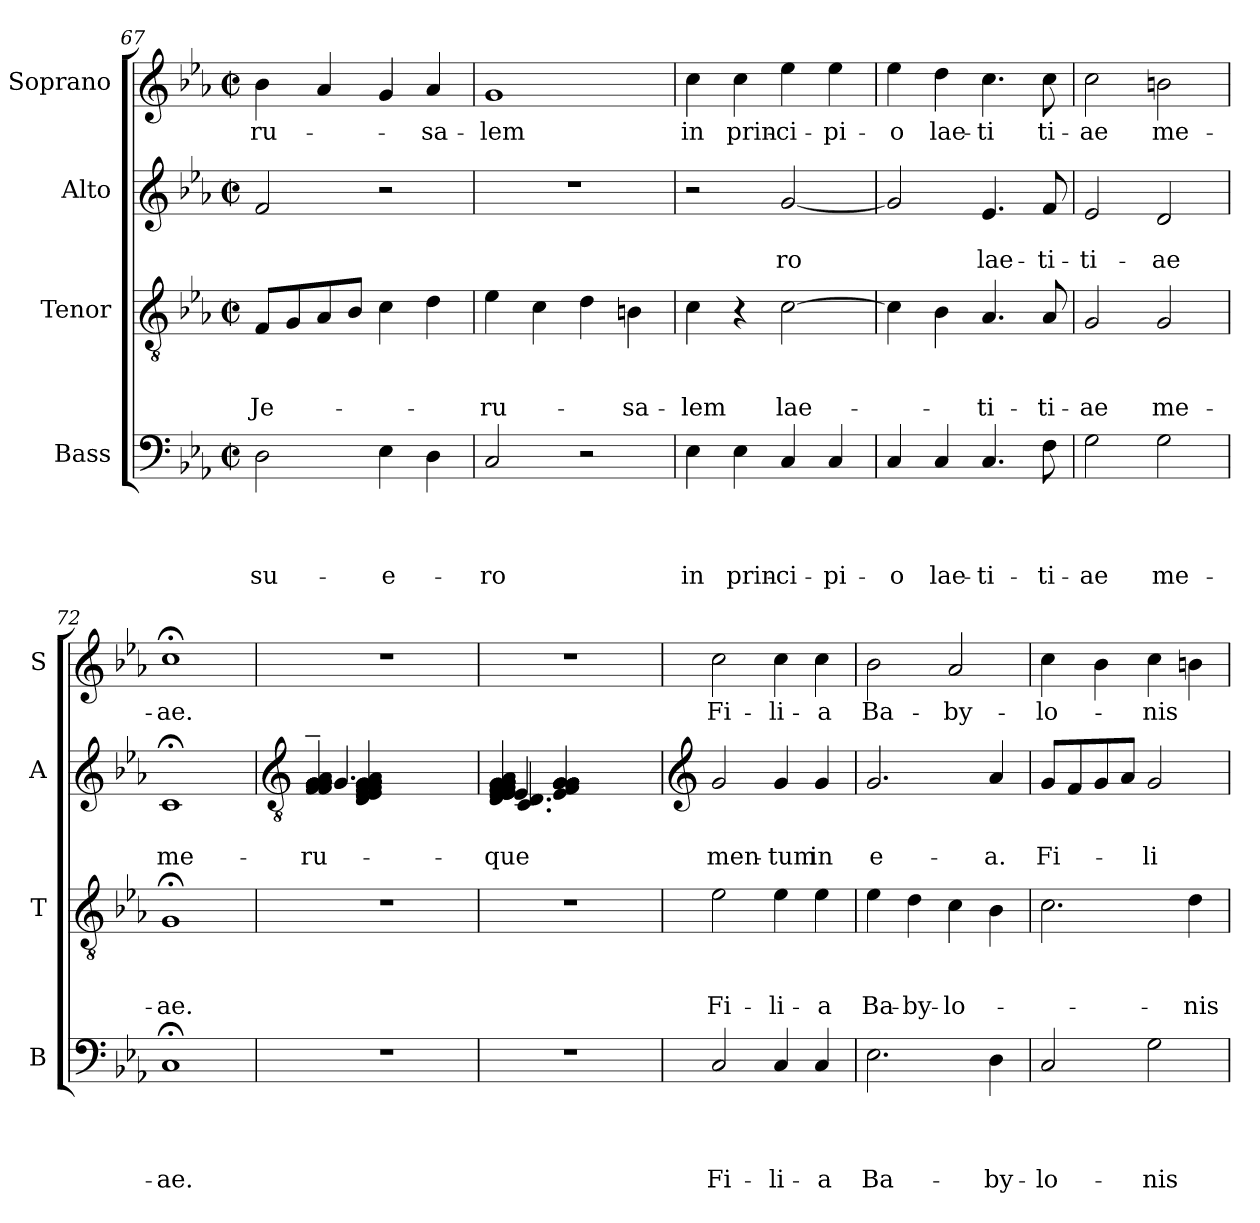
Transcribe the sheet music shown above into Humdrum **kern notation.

**kern	**text	**text	**text	**text	**kern	**text	**text	**text	**kern	**text	**text	**kern	**text
*part4	*part4	*part4	*part4	*part4	*part3	*part3	*part3	*part3	*part2	*part2	*part2	*part1	*part1
*staff4	*staff4	*staff4	*staff4	*staff4	*staff3	*staff3	*staff3	*staff3	*staff2	*staff2	*staff2	*staff1	*staff1
*I"Bass	*	*	*	*	*I"Tenor	*	*	*	*I"Alto	*	*	*I"Soprano	*
*I'B	*	*	*	*	*I'T	*	*	*	*I'A	*	*	*I'S	*
!!LO:LB:g=z
*clefF4	*	*	*	*	*clefGv2	*	*	*	*clefG2	*	*	*clefG2	*
*k[b-e-a-]	*	*	*	*	*k[b-e-a-]	*	*	*	*k[b-e-a-]	*	*	*k[b-e-a-]	*
*E-:	*	*	*	*	*E-:	*	*	*	*E-:	*	*	*E-:	*
*M2/2	*	*	*	*	*M2/2	*	*	*	*M2/2	*	*	*M2/2	*
*met(c|)	*	*	*	*	*met(c|)	*	*	*	*met(c|)	*	*	*met(c|)	*
=67	=67	=67	=67	=67	=67	=67	=67	=67	=67	=67	=67	=67	=67
!	!	!	!	!LO:LY:b	!	!	!	!LO:LY:b	!	!	!	!	!LO:LY:b
2D\	.	.	.	-su-	8F/L	.	.	Je-	2f/	.	.	4b-\	-ru-
.	.	.	.	.	8G/	.	.	.	.	.	.	.	.
.	.	.	.	.	8A-/	.	.	.	.	.	.	4a-/	.
.	.	.	.	.	8B-/J	.	.	.	.	.	.	.	.
!	!	!	!	!LO:LY:b	!	!	!	!	!	!	!	!	!
4E-\	.	.	.	-e-	4c\	.	.	.	2r	.	.	4g/	.
!	!	!	!	!	!	!	!	!	!	!	!	!	!LO:LY:b
4D\	.	.	.	.	4d\	.	.	.	.	.	.	4a-/	-sa-
=68	=68	=68	=68	=68	=68	=68	=68	=68	=68	=68	=68	=68	=68
!	!	!	!	!LO:LY:b	!	!	!	!LO:LY:b	!	!	!	!	!LO:LY:b
2C/	.	.	.	-ro	4e-\	.	.	-ru-	1r	.	.	1g	-lem
.	.	.	.	.	4c\	.	.	.	.	.	.	.	.
2r	.	.	.	.	4d\	.	.	.	.	.	.	.	.
!	!	!	!	!	!	!	!	!LO:LY:b	!	!	!	!	!
.	.	.	.	.	4Bn\	.	.	-sa-	.	.	.	.	.
=69	=69	=69	=69	=69	=69	=69	=69	=69	=69	=69	=69	=69	=69
!	!	!	!	!LO:LY:b	!	!	!	!LO:LY:b	!	!	!	!	!LO:LY:b
4E-\	.	.	.	in	4c\	.	.	-lem	2r	.	.	4cc\	in
!	!	!	!	!LO:LY:b	!	!	!	!	!	!	!	!	!LO:LY:b
4E-\	.	.	.	prin-	4r	.	.	.	.	.	.	4cc\	prin-
!	!	!	!	!LO:LY:b	!	!	!	!LO:LY:b	!	!	!LO:LY:b	!	!LO:LY:b
4C/	.	.	.	-ci-	[>2c\	.	.	lae-	[<2g/	.	-ro	4ee-\	-ci-
!	!	!	!	!LO:LY:b	!	!	!	!	!	!	!	!	!LO:LY:b
4C/	.	.	.	-pi-	.	.	.	.	.	.	.	4ee-\	-pi-
=70	=70	=70	=70	=70	=70	=70	=70	=70	=70	=70	=70	=70	=70
!	!	!	!	!LO:LY:b	!	!	!	!	!	!	!	!	!LO:LY:b
4C/	.	.	.	-o	4c\]	.	.	.	2g/]	.	.	4ee-\	-o
!	!	!	!	!LO:LY:b	!	!	!	!	!	!	!	!	!LO:LY:b
4C/	.	.	.	lae-	4B-\	.	.	.	.	.	.	4dd\	lae-
!	!	!	!	!LO:LY:b	!	!	!	!LO:LY:b	!	!	!LO:LY:b	!	!LO:LY:b
4.C/	.	.	.	-ti-	4.A-/	.	.	-ti-	4.e-/	.	lae-	4.cc\	-ti
!	!	!	!	!LO:LY:b	!	!	!	!LO:LY:b	!	!	!LO:LY:b	!	!LO:LY:b
8F\	.	.	.	-ti-	8A-/	.	.	-ti-	8f/	.	-ti-	8cc\	ti-
=71	=71	=71	=71	=71	=71	=71	=71	=71	=71	=71	=71	=71	=71
!	!	!	!	!LO:LY:b	!	!	!	!LO:LY:b	!	!	!LO:LY:b	!	!LO:LY:b
2G\	.	.	.	-ae	2G/	.	.	-ae	2e-/	.	-ti-	2cc\	-ae
!	!	!	!	!LO:LY:b	!	!	!	!LO:LY:b	!	!	!LO:LY:b	!	!LO:LY:b
2G\	.	.	.	me-	2G/	.	.	me-	2d/	.	-ae	2bn\	me-
=72	=72	=72	=72	=72	=72	=72	=72	=72	=72	=72	=72	=72	=72
!	!	!	!	!LO:LY:b	!	!	!	!LO:LY:b	!	!	!LO:LY:b	!	!LO:LY:b
1C;	.	.	.	-ae.	1G;	.	.	-ae.	1c;	.	me-	1cc;<	-ae.
!!LO:LB:g=z
=73	=73	=73	=73	=73	=73	=73	=73	=73	=73	=73	=73	=73	=73
*	*	*	*	*	*	*	*	*	*clefGv2	*	*	*	*
!	!	!	!	!	!	!	!	!	!	!	!LO:LY:b	!	!
*	*	*	*	*	*	*	*	*	*^	*	*	*	*
!	!	!	!	!	!	!	!	!	!	!	!	!LO:LY:b	!	!
*	*	*	*	*	*	*	*	*	*	*^	*	*	*	*
!	!	!	!	!	!	!	!	!	!	!	!	!	!LO:LY:b	!	!
1r	.	.	.	.	1r	.	.	.	(<4F/~> 4F/~> 4G/~> 4G/~> 4G/~> 4G/~> 4G/~> 4G/~> 4G/~> 4G/~> 4G/~> 4A-/~>	4.G/	(<4D/ 4E-/ 4E-/ 4F/ 4F/ 4G/ 4G/ 4G/ 4G/ 4G/ 4G/ 4A-/	.	-ru-	1r	.
.	.	.	.	.	.	.	.	.	2ryy	.	2ryy	.	.	.	.
.	.	.	.	.	.	.	.	.	.	2ryy	.	.	.	.	.
.	.	.	.	.	.	.	.	.	8ryy	.	8ryy	.	.	.	.
.	.	.	.	.	.	.	.	.	8ryy	8ryy	8ryy	.	.	.	.
!!LO:LB:g=z
=74	=74	=74	=74	=74	=74	=74	=74	=74	=74	=74	=74	=74	=74	=74	=74
!	!	!	!	!	!	!	!	!	!	!	!	!	!LO:LY:b	!	!
!	!	!	!	!	!	!	!	!	!	!	!	!	!LO:LY:b	!	!
*	*	*	*	*	*	*	*	*	*	*	*^	*	*	*	*
!	!	!	!	!	!	!	!	!	!	!	!	!	!	!LO:LY:b	!	!
1r	.	.	.	.	1r	.	.	.	(<4D/ 4E-/ 4E-/ 4E-/ 4F/ 4F/ 4F/ 4G/ 4G/ 4G/ 4G/ 4A-/	(4E-/	(4.C/ 4.D/	4E-/ 4F/ 4G/ 4G/ 4G/ 4G/ 4G/ 4G/ 4G/ 4G/ 4G/ 4G/	.	-que	1r	.
.	.	.	.	.	.	.	.	.	2ryy	2ryy	.	2ryy	.	.	.	.
.	.	.	.	.	.	.	.	.	.	.	2ryy	.	.	.	.	.
.	.	.	.	.	.	.	.	.	8ryy	8ryy	.	8ryy	.	.	.	.
.	.	.	.	.	.	.	.	.	8ryy	8ryy	8ryy	8ryy	.	.	.	.
*	*	*	*	*	*	*	*	*	*v	*v	*v	*v	*	*	*	*
!!LO:PB:g=z
=75	=75	=75	=75	=75	=75	=75	=75	=75	=75	=75	=75	=75	=75
*	*	*	*	*	*	*	*	*	*clefG2	*	*	*	*
*	*	*	*	*	*	*	*	*	*^	*	*	*	*
*	*	*	*	*	*	*	*	*	*	*^	*	*	*	*
*	*	*	*	*	*	*	*	*	*	*	*^	*	*	*	*
!	!	!	!	!LO:LY:b	!	!	!	!LO:LY:b	!	!	!	!	!	!LO:LY:b	!	!LO:LY:b
*	*	*	*	*	*	*	*	*	*v	*v	*v	*v	*	*	*	*
2C/	.	.	.	Fi-	2e-\	.	.	Fi-	2g/	.	-men-	2cc\	Fi-
!	!	!	!	!LO:LY:b	!	!	!	!LO:LY:b	!	!	!LO:LY:b	!	!LO:LY:b
4C/	.	.	.	-li-	4e-\	.	.	-li-	4g/	.	-tum	4cc\	-li-
!	!	!	!	!LO:LY:b	!	!	!	!LO:LY:b	!	!	!LO:LY:b	!	!LO:LY:b
4C/	.	.	.	-a	4e-\	.	.	-a	4g/	.	in	4cc\	-a
=76	=76	=76	=76	=76	=76	=76	=76	=76	=76	=76	=76	=76	=76
!	!	!	!	!LO:LY:b	!	!	!	!LO:LY:b	!	!	!LO:LY:b	!	!LO:LY:b
2.E-\	.	.	.	Ba-	4e-\	.	.	Ba-	2.g/	.	e-	2b-\	Ba-
!	!	!	!	!	!	!	!	!LO:LY:b:rj	!	!	!	!	!
.	.	.	.	.	4d\	.	.	-by-	.	.	.	.	.
!	!	!	!	!	!	!	!	!LO:LY:b	!	!	!	!	!LO:LY:b
.	.	.	.	.	4c\	.	.	-lo-	.	.	.	2a-/	-by-
!	!	!	!	!LO:LY:b	!	!	!	!	!	!	!LO:LY:b	!	!
4D\	.	.	.	-by-	4B-\	.	.	.	4a-/	.	-a.	.	.
=77	=77	=77	=77	=77	=77	=77	=77	=77	=77	=77	=77	=77	=77
!	!	!	!	!LO:LY:b	!	!	!	!	!	!	!LO:LY:b	!	!LO:LY:b
2C/	.	.	.	-lo-	2.c\	.	.	.	8g/L	.	Fi-	4cc\	-lo-
.	.	.	.	.	.	.	.	.	8f/	.	.	.	.
.	.	.	.	.	.	.	.	.	8g/	.	.	4b-\	.
.	.	.	.	.	.	.	.	.	8a-/J	.	.	.	.
!	!	!	!	!LO:LY:b	!	!	!	!	!	!	!LO:LY:b	!	!LO:LY:b
2G\	.	.	.	-nis	.	.	.	.	2g/	.	-li-	4cc\	-nis
!	!	!	!	!	!	!	!	!LO:LY:b	!	!	!	!	!
.	.	.	.	.	4d\	.	.	-nis	.	.	.	4bn\	.
=	=	=	=	=	=	=	=	=	=	=	=	=	=
*-	*-	*-	*-	*-	*-	*-	*-	*-	*-	*-	*-	*-	*-
